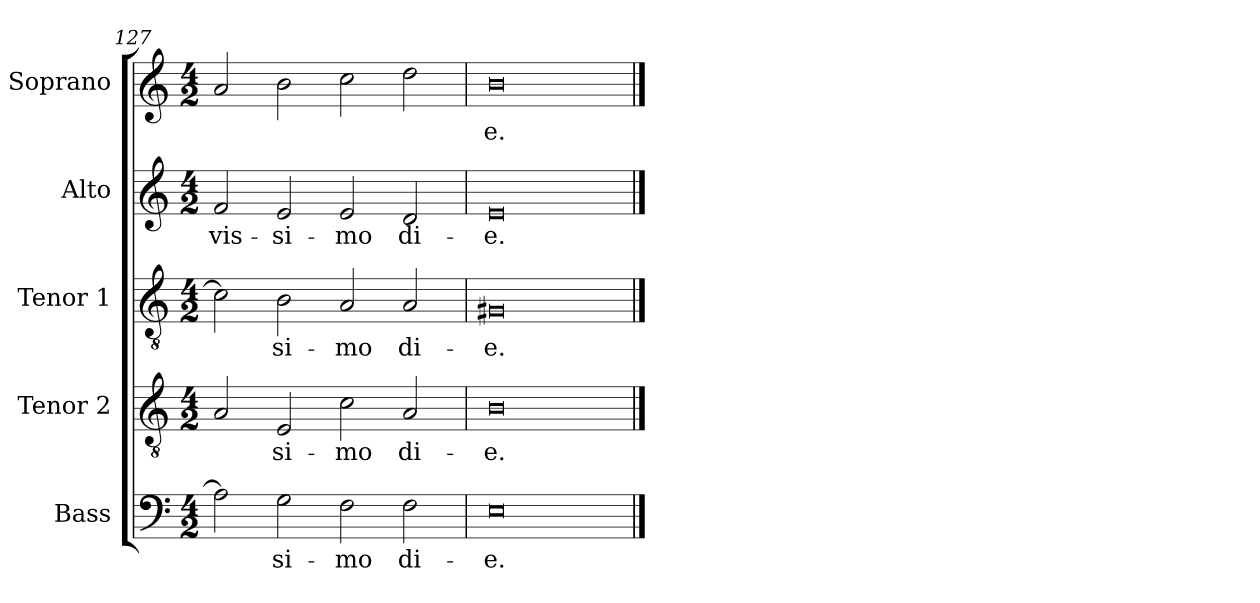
**kern	**text	**kern	**text	**kern	**text	**kern	**text	**kern	**text
*part5	*part5	*part4	*part4	*part3	*part3	*part2	*part2	*part1	*part1
*staff5	*staff5	*staff4	*staff4	*staff3	*staff3	*staff2	*staff2	*staff1	*staff1
*I"Bass	*	*I"Tenor 2	*	*I"Tenor 1	*	*I"Alto	*	*I"Soprano	*
*I'B	*	*I'T 2	*	*I'T 1	*	*I'A	*	*I'S	*
*clefF4	*	*clefGv2	*	*clefGv2	*	*clefG2	*	*clefG2	*
*k[]	*	*k[]	*	*k[]	*	*k[]	*	*k[]	*
*C:	*	*C:	*	*C:	*	*C:	*	*C:	*
*M4/2	*	*M4/2	*	*M4/2	*	*M4/2	*	*M4/2	*
=127	=127	=127	=127	=127	=127	=127	=127	=127	=127
!	!	!	!	!	!	!	!LO:LY:b	!	!
2A\]	.	2A/	.	2c\]	.	2f/	-vis-	2a/	.
!	!LO:LY:b	!	!LO:LY:b	!	!LO:LY:b	!	!LO:LY:b	!	!
2G\	-si-	2E/	-si-	2B\	-si-	2e/	-si-	2b\	.
!	!LO:LY:b	!	!LO:LY:b	!	!LO:LY:b	!	!LO:LY:b	!	!
2F\	-mo	2c\	-mo	2A/	-mo	2e/	-mo	2cc\	.
!	!LO:LY:b	!	!LO:LY:b	!	!LO:LY:b	!	!LO:LY:b	!	!
2F\	di-	2A/	di-	2A/	di-	2d/	di-	2dd\	.
=128	=128	=128	=128	=128	=128	=128	=128	=128	=128
!	!LO:LY:b	!	!LO:LY:b	!	!LO:LY:b	!	!LO:LY:b	!	!LO:LY:b
0E	-e.	0B	-e.	0G#X	-e.	0e	-e.	0b	-e.
==	==	==	==	==	==	==	==	==	==
*-	*-	*-	*-	*-	*-	*-	*-	*-	*-
